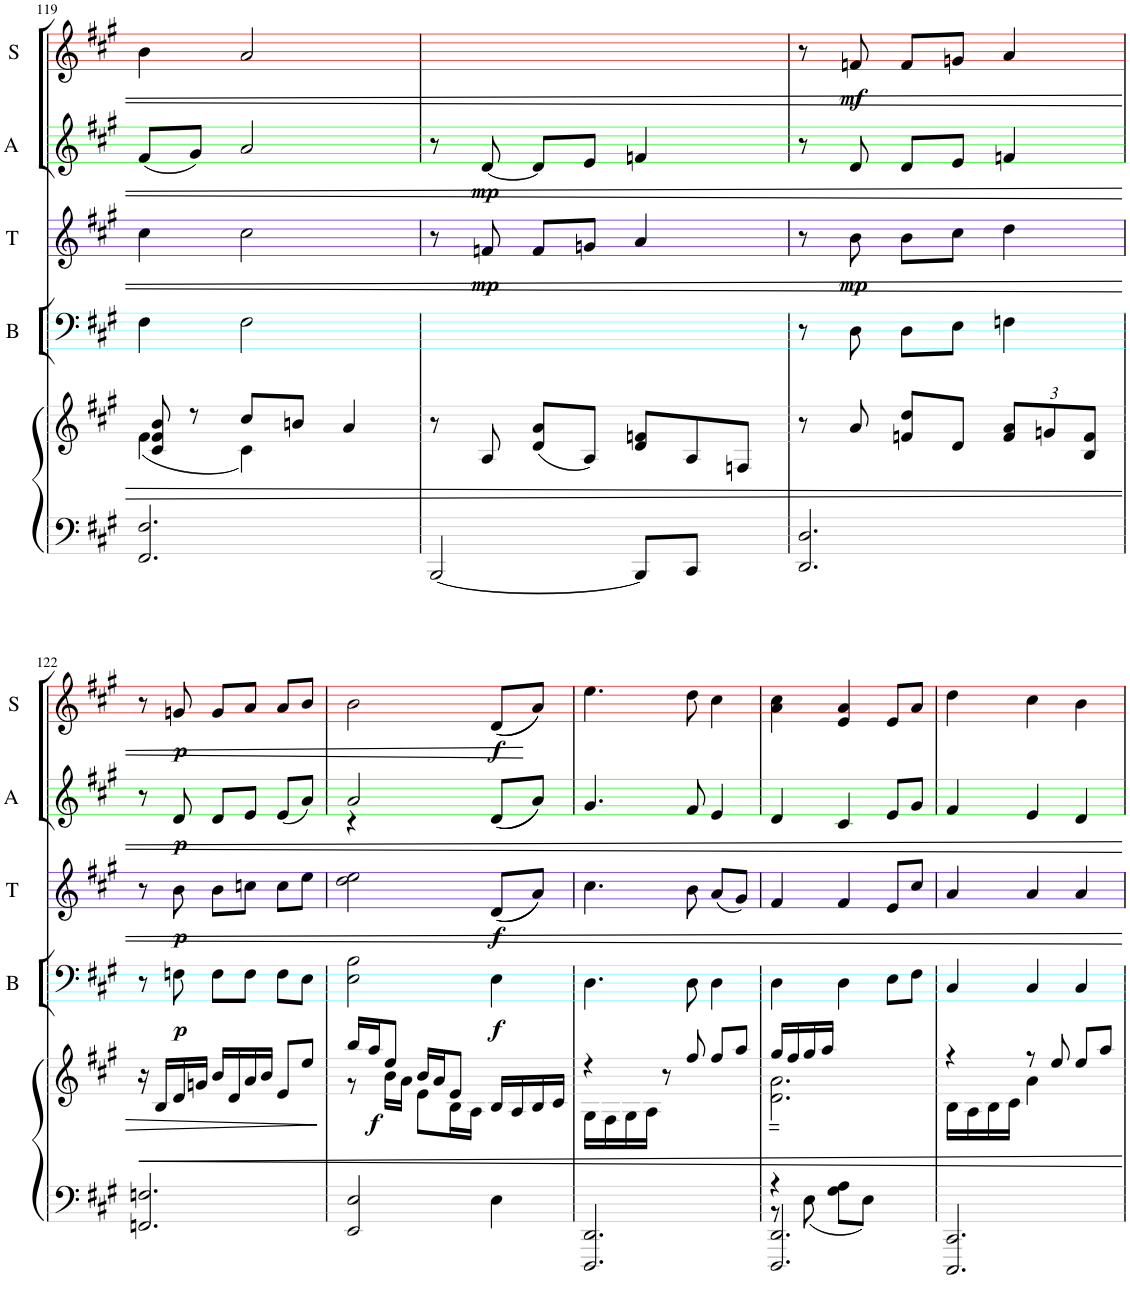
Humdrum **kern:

**kern	**kern	**dynam	**kern	**dynam	**kern	**dynam	**kern	**dynam	**kern	**dynam
*part6	*part5	*part5	*part4	*part4	*part3	*part3	*part2	*part2	*part1	*part1
*staff6	*staff5	*staff5	*staff4	*staff4	*staff3	*staff3	*staff2	*staff2	*staff1	*staff1
*I"Piano	*I"Piano	*	*I"Bass	*	*I"Tenor	*	*I"Alto	*	*I"Soprano	*
*I'Pno	*I'Pno	*	*I'B	*	*I'T	*	*I'A	*	*I'S	*
!!LO:PB:g=z
*clefF4	*clefG2	*	*clefF4	*	*clefG2	*	*clefG2	*	*clefG2	*
*	*	*	*Trd7c12	*	*	*	*	*	*	*
*k[f#c#g#]	*k[f#c#g#]	*	*k[f#c#g#]	*	*k[f#c#g#]	*	*k[f#c#g#]	*	*k[f#c#g#]	*
*A:	*A:	*	*A:	*	*A:	*	*A:	*	*A:	*
*M3/4	*M3/4	*	*M3/4	*	*M3/4	*	*M3/4	*	*M3/4	*
=119	=119	=119	=119	=119	=119	=119	=119	=119	=119	=119
*	*^	*	*	*	*	*	*	*	*	*
2.FF#/ 2.F#/	8c#/ 8f#/ 8b/	(4f#\	.	4F#\	.	4cc#\	.	(8f#/L	.	4b\	.
.	8r	.	.	.	.	.	.	8g#/J)	.	.	.
.	8cc#/L	4c#\)	.	2F#\	.	2cc#\	.	2a/	.	2a/	.
.	8bn/J	.	.	.	.	.	.	.	.	.	.
.	4a/	4ryy	.	.	.	.	.	.	.	.	.
*	*v	*v	*	*	*	*	*	*	*	*	*
=120	=120	=120	=120	=120	=120	=120	=120	=120	=120	=120
[2BBB/	8r	.	2.ryy	.	8r	.	8r	.	2.ryy	.
!	!	!	!	!	!	!LO:DY:b	!	!LO:DY:b	!	!
.	8A/	.	.	.	8fn/	mp	[8d/	mp	.	.
.	(8d/ 8a/L	.	.	.	8f/L	.	8d/L]	.	.	.
.	8A/J)	.	.	.	8gn/J	.	8e/J	.	.	.
8BBB/L]	8d/ 8fn/L	.	.	.	4a/	.	4fn/	.	.	.
8CC#/J	8A/	.	.	.	.	.	.	.	.	.
8ryy	8Fn/J	.	8ryy	.	8ryy	.	8ryy	.	8ryy	.
=121	=121	=121	=121	=121	=121	=121	=121	=121	=121	=121
2.DD/ 2.D/	8r	.	8r	.	8r	.	8r	.	8r	.
!	!	!	!	!	!	!LO:DY:b	!	!	!	!LO:DY:b
.	8a/	.	8D\	.	8b\	mp	8d/	.	8fn/	mf
.	8fn/ 8dd/L	.	8D\L	.	8b\L	.	8d/L	.	8f/L	.
.	8d/J	.	8E\J	.	8cc#\J	.	8e/J	.	8gn/J	.
*	*Xbrackettup	*	*	*	*	*	*	*	*	*
.	12f/ 12a/L	.	4Fn\	.	4dd\	.	4fn/	.	4a/	.
.	12gn/	.	.	.	.	.	.	.	.	.
.	12B/ 12f/J	.	.	.	.	.	.	.	.	.
!!LO:LB:g=z
=122	=122	=122	=122	=122	=122	=122	=122	=122	=122	=122
2.FFn/ 2.Fn/	16r	.	8r	.	8r	.	8r	.	8r	.
.	16B/LL	.	.	.	.	.	.	.	.	.
!	!	!	!	!LO:DY:b	!	!LO:DY:b	!	!LO:DY:b	!	!LO:DY:b
.	16d/	.	8Fn\	p	8b\	p	8d/	p	8gn/	p
.	16gn/JJ	.	.	.	.	.	.	.	.	.
.	16b/LL	.	8F\L	.	8b\L	.	8d/L	.	8g/L	.
.	16d/	.	.	.	.	.	.	.	.	.
.	16a/	.	8F\J	.	8ccn\J	.	8e/J	.	8a/J	.
.	16b/JJ	.	.	.	.	.	.	.	.	.
.	8e/L	.	8F\L	.	8cc\L	.	(8e/L	.	8a/L	.
.	8ee/J	.	8E\J	.	8ee\J	.	8a/J)	.	8b/J	.
=123	=123	=123	=123	=123	=123	=123	=123	=123	=123	=123
*	*^	*	*	*	*	*	*^	*	*	*
2EE/ 2E/	16bb/LL	8r	.	2E\ 2B\	.	2dd\ 2ee\	.	2a/	4r	.	2b\	.
!	!	!	!LO:DY:b	!	!	!	!	!	!	!	!	!
.	16aa/J	.	f	.	.	.	.	.	.	.	.	.
.	8ee/J	16b\LL	.	.	.	.	.	.	.	.	.	.
.	.	16a\JJ	.	.	.	.	.	.	.	.	.	.
.	16b/LL	8e\L	.	.	.	.	.	.	2ryy	.	.	.
.	16a/J	.	.	.	.	.	.	.	.	.	.	.
.	8e/J	16B\L	.	.	.	.	.	.	.	.	.	.
.	.	16A\JJ	.	.	.	.	.	.	.	.	.	.
!	!	!	!	!	!LO:DY:b	!	!LO:DY:b	!	!	!	!	!LO:DY:b
4E\	16B/LL	4ryy	.	4E\	f	((8d/L	f	((8d/L	.	.	((8d/L	f
.	16A/	.	.	.	.	.	.	.	.	.	.	.
.	16B/	.	.	.	.	8a/J))	.	8a/J))	.	.	8a/J))	.
.	16c#/JJ	.	.	.	.	.	.	.	.	.	.	.
*	*	*	*	*	*	*	*	*v	*v	*	*	*
=124	=124	=124	=124	=124	=124	=124	=124	=124	=124	=124	=124
2.DDD/ 2.DD/	4r	16G#\LL	.	4.D\	.	4.cc#\	.	4.g#/	.	4.ee\	.
.	.	16F#\	.	.	.	.	.	.	.	.	.
.	.	16G#\	.	.	.	.	.	.	.	.	.
.	.	16A\JJ	.	.	.	.	.	.	.	.	.
.	8r	2ryy	.	.	.	.	.	.	.	.	.
.	8ff#/	.	.	8D\	.	8b\	.	8f#/	.	8dd\	.
.	8ff#/L	.	.	4D\	.	(8a/L	.	4e/	.	4cc#\	.
.	8aa/J	.	.	.	.	8g#/J)	.	.	.	.	.
=125	=125	=125	=125	=125	=125	=125	=125	=125	=125	=125	=125
*^	*	*	*	*	*	*	*	*	*	*	*
*	*^	*	*	*	*	*	*	*	*	*	*	*
4r	8r	2.DDD/ 2.DD/	16gg#/LL	2.d\~ 2.a\~	.	4D\	.	4f#/	.	4d/	.	4a\ 4cc#\	.
.	.	.	16ff#/	.	.	.	.	.	.	.	.	.	.
.	(8E\	.	16gg#/	.	.	.	.	.	.	.	.	.	.
.	.	.	16aa/JJ	.	.	.	.	.	.	.	.	.	.
2ryy	8G#\ 8A\L	.	2ryy	.	.	4D\	.	4f#/	.	4c#/	.	4e/ 4a/	.
.	8E\J)	.	.	.	.	.	.	.	.	.	.	.	.
.	4ryy	.	.	.	.	8E\L	.	8e/L	.	8e/L	.	8e/L	.
.	.	.	.	.	.	8F#\J	.	8cc#/J	.	8g#/J	.	8a/J	.
*v	*v	*v	*	*	*	*	*	*	*	*	*	*	*
=126	=126	=126	=126	=126	=126	=126	=126	=126	=126	=126	=126
2.CCC#/ 2.CC#/	4r	16B\LL	.	4C#/	.	4a/	.	4f#/	.	4dd\	.
.	.	16A\	.	.	.	.	.	.	.	.	.
.	.	16B\	.	.	.	.	.	.	.	.	.
.	.	16c#\JJ	.	.	.	.	.	.	.	.	.
.	8r	4a\	.	4C#/	.	4a/	.	4e/	.	4cc#\	.
.	8ee/	.	.	.	.	.	.	.	.	.	.
.	8ee/L	4ryy	.	4C#/	.	4a/	.	4d/	.	4b\	.
.	8aa/J	.	.	.	.	.	.	.	.	.	.
*	*v	*v	*	*	*	*	*	*	*	*	*
=	=	=	=	=	=	=	=	=	=	=
*-	*-	*-	*-	*-	*-	*-	*-	*-	*-	*-
